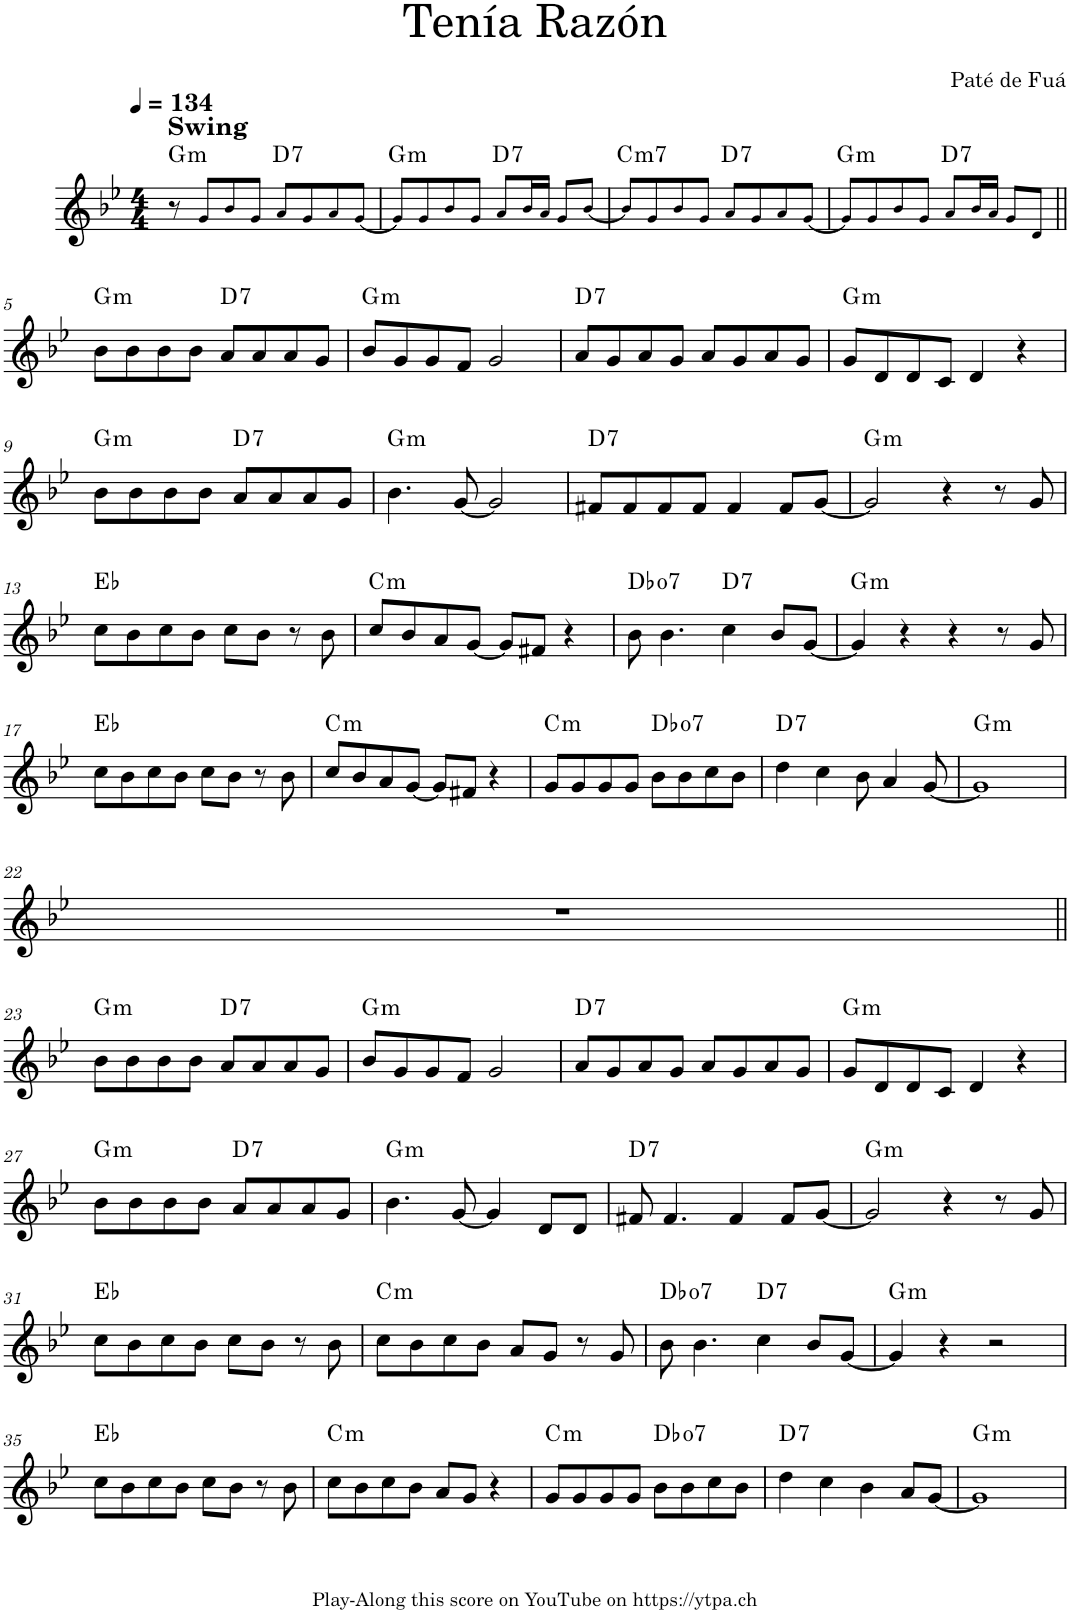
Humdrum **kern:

**kern	**harte
*part1	*part1
*staff1	*
*I"Piano	*
*I'Pno.	*
*clefG2	*
*k[b-e-]	*
*M4/4	*
*MM134	*
=1	=1
!LO:TX:a:B:t=Swing	!LO:H:kt=m
8r	G:min
8g!/L	.
8b-!/	.
8g!/J	.
!	!LO:H:kt=7
8a!/L	D:7
8g!/	.
8a!/	.
[8g!/J	.
=2	=2
!	!LO:H:kt=m
8g!/L]	G:min
8g!/	.
8b-!/	.
8g!/J	.
!	!LO:H:kt=7
8a!/L	D:7
16b-!/L	.
16a!/JJ	.
8g!/L	.
[8b-!/J	.
=3	=3
!	!LO:H:kt=m7
8b-!/L]	C:min7
8g!/	.
8b-!/	.
8g!/J	.
!	!LO:H:kt=7
8a!/L	D:7
8g!/	.
8a!/	.
[8g!/J	.
=4	=4
!	!LO:H:kt=m
8g!/L]	G:min
8g!/	.
8b-!/	.
8g!/J	.
!	!LO:H:kt=7
8a!/L	D:7
16b-!/L	.
16a!/JJ	.
8g!/L	.
8d!/J	.
!!LO:LB:g=z
=5||	=5||
!	!LO:H:kt=m
8b-\L	G:min
8b-\	.
8b-\	.
8b-\J	.
!	!LO:H:kt=7
8a/L	D:7
8a/	.
8a/	.
8g/J	.
=6	=6
!	!LO:H:kt=m
8b-/L	G:min
8g/	.
8g/	.
8f/J	.
2g/	.
=7	=7
!	!LO:H:kt=7
8a/L	D:7
8g/	.
8a/	.
8g/J	.
8a/L	.
8g/	.
8a/	.
8g/J	.
=8	=8
!	!LO:H:kt=m
8g/L	G:min
8d/	.
8d/	.
8c/J	.
4d/	.
4r	.
!!LO:LB:g=z
=9	=9
!	!LO:H:kt=m
8b-\L	G:min
8b-\	.
8b-\	.
8b-\J	.
!	!LO:H:kt=7
8a/L	D:7
8a/	.
8a/	.
8g/J	.
=10	=10
!	!LO:H:kt=m
4.b-\	G:min
[8g/	.
2g/]	.
=11	=11
!	!LO:H:kt=7
8f#X/L	D:7
8f#/	.
8f#/	.
8f#/J	.
4f#/	.
8f#/L	.
[8g/J	.
=12	=12
!	!LO:H:kt=m
2g/]	G:min
4r	.
8r	.
8g/	.
!!LO:LB:g=z
=13	=13
8cc\L	Eb:maj
8b-\	.
8cc\	.
8b-\J	.
8cc\L	.
8b-\J	.
8r	.
8b-\	.
=14	=14
!	!LO:H:kt=m
8cc/L	C:min
8b-/	.
8a/	.
[8g/J	.
8g/L]	.
8f#X/J	.
4r	.
=15	=15
!	!LO:H:kt=7
8b-\	Db:dim7
4.b-\	.
!	!LO:H:kt=7
4cc\	D:7
8b-/L	.
[8g/J	.
=16	=16
!	!LO:H:kt=m
4g/]	G:min
4r	.
4r	.
8r	.
8g/	.
!!LO:LB:g=z
=17	=17
8cc\L	Eb:maj
8b-\	.
8cc\	.
8b-\J	.
8cc\L	.
8b-\J	.
8r	.
8b-\	.
=18	=18
!	!LO:H:kt=m
8cc/L	C:min
8b-/	.
8a/	.
[8g/J	.
8g/L]	.
8f#X/J	.
4r	.
=19	=19
!	!LO:H:kt=m
8g/L	C:min
8g/	.
8g/	.
8g/J	.
!	!LO:H:kt=7
8b-\L	Db:dim7
8b-\	.
8cc\	.
8b-\J	.
=20	=20
!	!LO:H:kt=7
4dd\	D:7
4cc\	.
8b-\	.
4a/	.
[8g/	.
=21	=21
!	!LO:H:kt=m
1g]	G:min
!!LO:LB:g=z
=22	=22
1r	.
!!LO:LB:g=z
=23||	=23||
!	!LO:H:kt=m
8b-\L	G:min
8b-\	.
8b-\	.
8b-\J	.
!	!LO:H:kt=7
8a/L	D:7
8a/	.
8a/	.
8g/J	.
=24	=24
!	!LO:H:kt=m
8b-/L	G:min
8g/	.
8g/	.
8f/J	.
2g/	.
=25	=25
!	!LO:H:kt=7
8a/L	D:7
8g/	.
8a/	.
8g/J	.
8a/L	.
8g/	.
8a/	.
8g/J	.
=26	=26
!	!LO:H:kt=m
8g/L	G:min
8d/	.
8d/	.
8c/J	.
4d/	.
4r	.
!!LO:LB:g=z
=27	=27
!	!LO:H:kt=m
8b-\L	G:min
8b-\	.
8b-\	.
8b-\J	.
!	!LO:H:kt=7
8a/L	D:7
8a/	.
8a/	.
8g/J	.
=28	=28
!	!LO:H:kt=m
4.b-\	G:min
[8g/	.
4g/]	.
8d/L	.
8d/J	.
=29	=29
!	!LO:H:kt=7
8f#X/	D:7
4.f#/	.
4f#/	.
8f#/L	.
[8g/J	.
=30	=30
!	!LO:H:kt=m
2g/]	G:min
4r	.
8r	.
8g/	.
!!LO:LB:g=z
=31	=31
8cc\L	Eb:maj
8b-\	.
8cc\	.
8b-\J	.
8cc\L	.
8b-\J	.
8r	.
8b-\	.
=32	=32
!	!LO:H:kt=m
8cc\L	C:min
8b-\	.
8cc\	.
8b-\J	.
8a/L	.
8g/J	.
8r	.
8g/	.
=33	=33
!	!LO:H:kt=7
8b-\	Db:dim7
4.b-\	.
!	!LO:H:kt=7
4cc\	D:7
8b-/L	.
[8g/J	.
=34	=34
!	!LO:H:kt=m
4g/]	G:min
4r	.
2r	.
!!LO:LB:g=z
=35	=35
8cc\L	Eb:maj
8b-\	.
8cc\	.
8b-\J	.
8cc\L	.
8b-\J	.
8r	.
8b-\	.
=36	=36
!	!LO:H:kt=m
8cc\L	C:min
8b-\	.
8cc\	.
8b-\J	.
8a/L	.
8g/J	.
4r	.
=37	=37
!	!LO:H:kt=m
8g/L	C:min
8g/	.
8g/	.
8g/J	.
!	!LO:H:kt=7
8b-\L	Db:dim7
8b-\	.
8cc\	.
8b-\J	.
=38	=38
!	!LO:H:kt=7
4dd\	D:7
4cc\	.
4b-\	.
8a/L	.
[8g/J	.
=39	=39
!	!LO:H:kt=m
1g]	G:min
=	=
*-	*-
